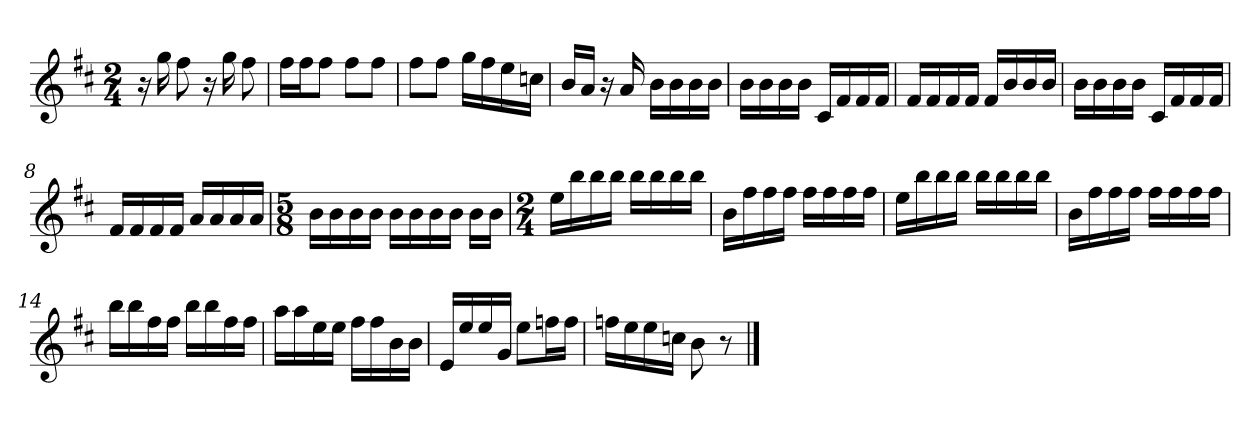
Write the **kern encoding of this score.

**kern
*part1
*staff1
*clefG2
*k[f#c#]
*D:
*M2/4
=1
16r
16gg
8ff#
16r
16gg
8ff#
=2
16ff#LL
16ff#J
8ff#J
8ff#L
8ff#J
=3
8ff#L
8ff#J
16ggLL
16ff#
16ee
16ccnJJ
=4
16bLL
16aJJ
16r
16a
16bLL
16b
16b
16bJJ
=5
16bLL
16b
16b
16bJJ
16c#LL
16f#
16f#
16f#JJ
=6
16f#LL
16f#
16f#
16f#JJ
16f#LL
16b
16b
16bJJ
=7
16bLL
16b
16b
16bJJ
16c#LL
16f#
16f#
16f#JJ
=8
16f#LL
16f#
16f#
16f#JJ
16aLL
16a
16a
16aJJ
=9
*M5/8
16bLL
16b
16b
16bJJ
16bLL
16b
16b
16bJJ
16bLL
16bJJ
=10
*M2/4
16eeLL
16bb
16bb
16bbJJ
16bbLL
16bb
16bb
16bbJJ
=11
16bLL
16ff#
16ff#
16ff#JJ
16ff#LL
16ff#
16ff#
16ff#JJ
=12
16eeLL
16bb
16bb
16bbJJ
16bbLL
16bb
16bb
16bbJJ
=13
16bLL
16ff#
16ff#
16ff#JJ
16ff#LL
16ff#
16ff#
16ff#JJ
=14
16bbLL
16bb
16ff#
16ff#JJ
16bbLL
16bb
16ff#
16ff#JJ
=15
16aaLL
16aa
16ee
16eeJJ
16ff#LL
16ff#
16b
16bJJ
=16
16eLL
16ee
16ee
16gJJ
8eeL
16ffnL
16ffJJ
=17
16ffnLL
16ee
16ee
16ccnJJ
8b
8r
==
*-
